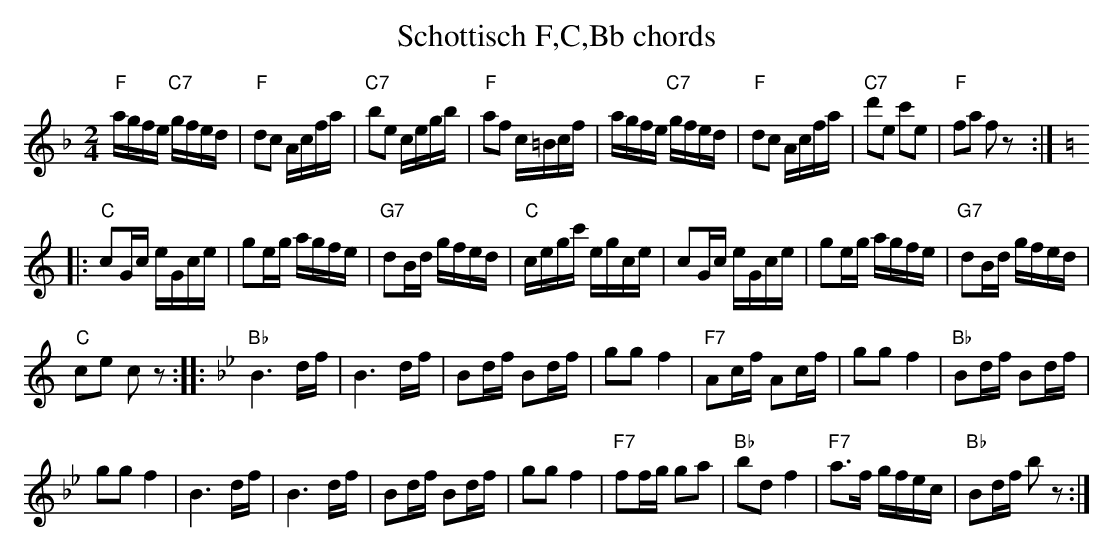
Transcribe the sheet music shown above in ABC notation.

X:1
T: Schottisch F,C,Bb chords
M:2/4
L:1/16
K:F %%MIDI gchordon
"F"agfe "C7"gfed | "F"d2c2 Acfa | "C7"b2e2 cegb | "F"a2f2 c=Bcf | agfe "C7"gfed | "F"d2c2 Acfa | "C7"d'2e2 c'2e2 | "F"f2a2 f2z2 :: [K:C]
"C"c2Gc eGce | g2eg agfe | "G7"d2Bd gfed | "C"cegc' egce | c2Gc eGce |  g2eg agfe | "G7"d2Bd gfed |
"C"c2e2 c2z2 :: [K:Bb] "Bb"B6 df | B6 df | B2df B2df | g2g2 f4 | "F7"A2cf A2cf | g2g2 f4 | "Bb"B2df B2df |
g2g2 f4 | B6 df | B6 df | B2df B2df | g2g2 f4 | "F7"f2fg g2a2 | "Bb"b2d2 f4 | "F7"a3f gfec | "Bb"B2df b2 z2 :|
